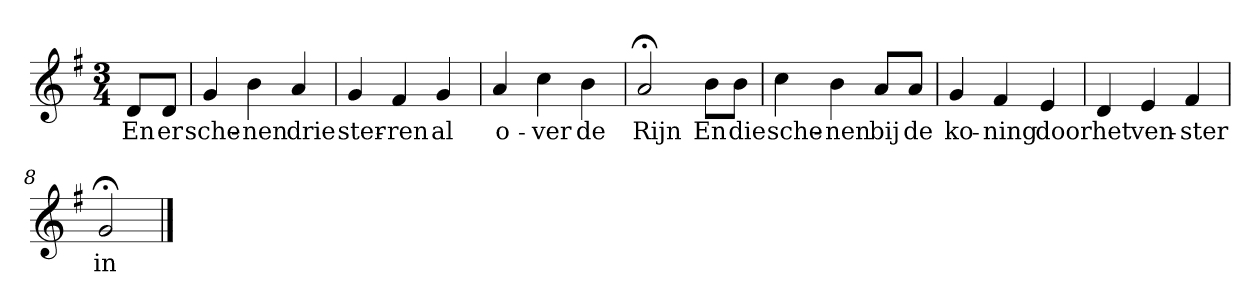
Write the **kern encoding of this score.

**kern	**text
*part1	*part1
*staff1	*staff1
*k[f#]	*
*G:	*
*M3/4	*
*MM120	*
=	=
8dL	En
8dJ	er
=1	=1
4g	sche-
4b	-nen
4a	drie
=2	=2
4g	ster-
4f#	-ren
4g	al
=3	=3
4a	o-
4cc	-ver
4b	de
=4	=4
2a;<	Rijn
8bL	En
8bJ	die
=5	=5
4cc	sche-
4b	-nen
8aL	bij
8aJ	de
=6	=6
4g	ko-
4f#	-ning
4e	door
=7	=7
4d	het
4e	ven-
4f#	-ster
=8	=8
2g;<	in
==	==
*-	*-
